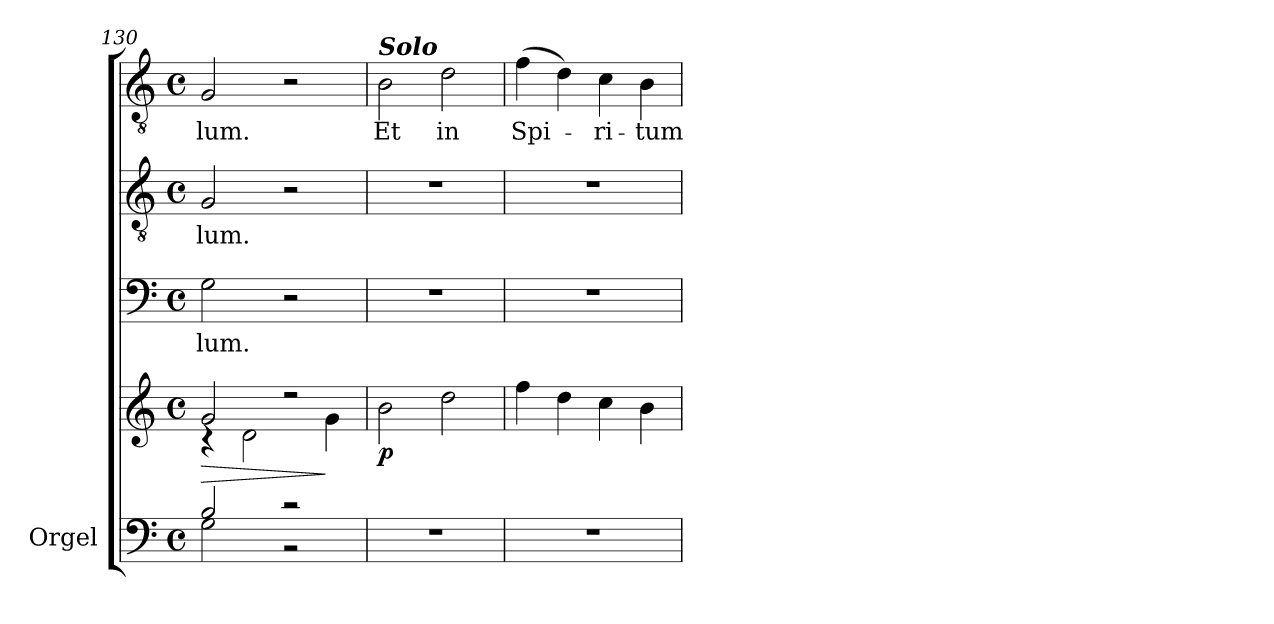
**kern	**kern	**dynam	**kern	**text	**kern	**text	**kern	**text
*part4	*part4	*part4	*part3	*part3	*part2	*part2	*part1	*part1
*staff5	*staff4	*staff4/5	*staff3	*staff3	*staff2	*staff2	*staff1	*staff1
*I"Orgel	*	*	*	*	*	*	*	*
*I'Org.	*	*	*	*	*	*	*	*
*clefF4	*clefG2	*	*clefF4	*	*clefGv2	*	*clefGv2	*
*k[]	*k[]	*	*k[]	*	*k[]	*	*k[]	*
*C:	*C:	*	*C:	*	*C:	*	*C:	*
*M4/4	*M4/4	*	*M4/4	*	*M4/4	*	*M4/4	*
*met(c)	*met(c)	*	*met(c)	*	*met(c)	*	*met(c)	*
=130	=130	=130	=130	=130	=130	=130	=130	=130
*^	*	*	*	*	*	*	*	*
!	!	!	!LO:HP:b	!	!LO:LY:b	!	!LO:LY:b	!	!LO:LY:b
*	*	*^	*	*	*	*	*	*	*
2B/	2G\	2g/	4rB	>	2G\	-lum.	2G/	-lum.	2G/	-lum.
.	.	.	2d\	.	.	.	.	.	.	.
2r	2r	2rdd	.	.	2r	.	2r	.	2r	.
.	.	.	4g\	]	.	.	.	.	.	.
*v	*v	*	*	*	*	*	*	*	*	*
=131	=131	=131	=131	=131	=131	=131	=131	=131	=131
!	!	!	!	!	!	!	!	!LO:TX:a:Bi:t=Solo	!
!	!	!	!LO:DY:b	!	!	!	!	!	!LO:LY:b
*	*v	*v	*	*	*	*	*	*	*
1r	2b\	p	1r	.	1r	.	2B\	Et
!	!	!	!	!	!	!	!	!LO:LY:b
.	2dd\	.	.	.	.	.	2d\	in
=132	=132	=132	=132	=132	=132	=132	=132	=132
!	!	!	!	!	!	!	!	!LO:LY:b
1r	4ff\	.	1r	.	1r	.	(>4f\	Spi-
.	4dd\	.	.	.	.	.	4d\)	.
!	!	!	!	!	!	!	!	!LO:LY:b
.	4cc\	.	.	.	.	.	4c\	-ri-
!	!	!	!	!	!	!	!	!LO:LY:b
.	4b\	.	.	.	.	.	4B\	-tum
=	=	=	=	=	=	=	=	=
*-	*-	*-	*-	*-	*-	*-	*-	*-
